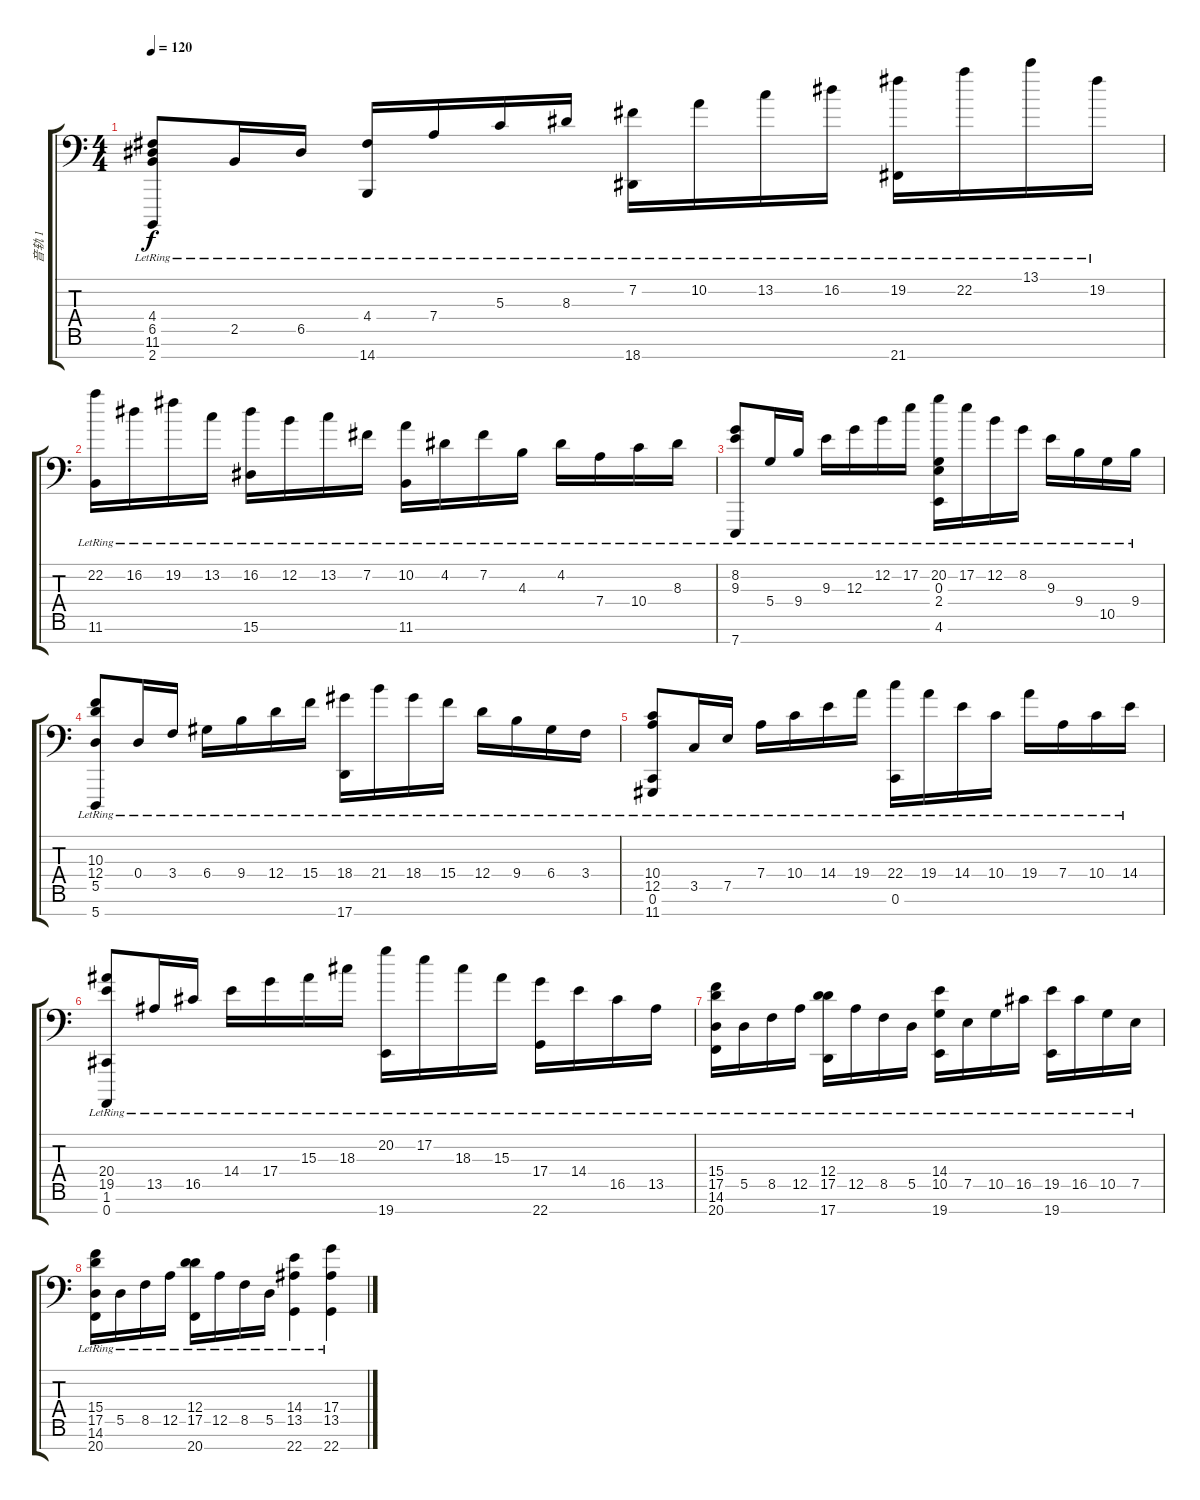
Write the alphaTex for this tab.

\track ("音轨 1" "音轨 1") {instrument acousticgrandpiano}
\staff {score tabs}
\tuning (B4 B3 G3 D3 A2 C2 A0) {hide}
\ts (4 4)
\tempo 120
\clef f4
\ks c
(4.4{lr} 6.5{lr} 11.6{lr} 2.7{lr}).8{dy f} 2.5{lr}.16 6.5{lr}.16 (4.4{lr} 14.7{lr}).16 7.4{lr}.16 5.3{lr}.16 8.3{lr}.16 (7.2{lr} 18.7{lr}).16 10.2{lr}.16 13.2{lr}.16 16.2{lr}.16 (19.2{lr} 21.7{lr}).16 22.2{lr}.16 13.1{lr}.16 19.2{lr}.16 |
(22.2{lr} 11.6{lr}).16 16.2{lr}.16 19.2{lr}.16 13.2{lr}.16 (16.2{lr} 15.6{lr}).16 12.2{lr}.16 13.2{lr}.16 7.2{lr}.16 (10.2{lr} 11.6{lr}).16 4.2{lr}.16 7.2{lr}.16 4.3{lr}.16 4.2{lr}.16 7.4{lr}.16 10.4{lr}.16 8.3{lr}.16 |
(8.2{lr} 9.3{lr} 7.7{lr}).8 5.4{lr}.16 9.4{lr}.16 9.3{lr}.16 12.3{lr}.16 12.2{lr}.16 17.2{lr}.16 (20.2{lr} 0.3{lr} 2.4{lr} 4.6{lr}).16 17.2{lr}.16 12.2{lr}.16 8.2{lr}.16 9.3{lr}.16 9.4{lr}.16 10.5{lr}.16 9.4{lr}.16 |
(10.3{lr} 12.4{lr} 5.5{lr} 5.7{lr}).8 0.4{lr}.16 3.4{lr}.16 6.4{lr}.16 9.4{lr}.16 12.4{lr}.16 15.4{lr}.16 (18.4{lr} 17.7{lr}).16 21.4{lr}.16 18.4{lr}.16 15.4{lr}.16 12.4{lr}.16 9.4{lr}.16 6.4{lr}.16 3.4{lr}.16 |
(10.4{lr} 12.5{lr} 0.6{lr} 11.7{lr}).8 3.5{lr}.16 7.5{lr}.16 7.4{lr}.16 10.4{lr}.16 14.4{lr}.16 19.4{lr}.16 (22.4{lr} 0.6{lr}).16 19.4{lr}.16 14.4{lr}.16 10.4{lr}.16 19.4{lr}.16 7.4{lr}.16 10.4{lr}.16 14.4{lr}.16 |
(20.4{lr} 19.5{lr} 1.6{lr} 0.7{lr}).8 13.5{lr}.16 16.5{lr}.16 14.4{lr}.16 17.4{lr}.16 15.3{lr}.16 18.3{lr}.16 (20.2{lr} 19.7{lr}).16 17.2{lr}.16 18.3{lr}.16 15.3{lr}.16 (17.4{lr} 22.7{lr}).16 14.4{lr}.16 16.5{lr}.16 13.5{lr}.16 |
(15.4{lr} 17.5{lr} 14.6{lr} 20.7{lr}).16 5.5{lr}.16 8.5{lr}.16 12.5{lr}.16 (12.4{lr} 17.5{lr} 17.7{lr}).16 12.5{lr}.16 8.5{lr}.16 5.5{lr}.16 (14.4{lr} 10.5{lr} 19.7{lr}).16 7.5{lr}.16 10.5{lr}.16 16.5{lr}.16 (19.5{lr} 19.7{lr}).16 16.5{lr}.16 10.5{lr}.16 7.5{lr}.16 |
(15.4{lr} 17.5{lr} 14.6{lr} 20.7{lr}).16 5.5{lr}.16 8.5{lr}.16 12.5{lr}.16 (12.4{lr} 17.5{lr} 20.7{lr}).16 12.5{lr}.16 8.5{lr}.16 5.5{lr}.16 (14.4{lr} 13.5{lr} 22.7{lr}).4 (17.4{lr} 13.5{lr} 22.7{lr}).4
